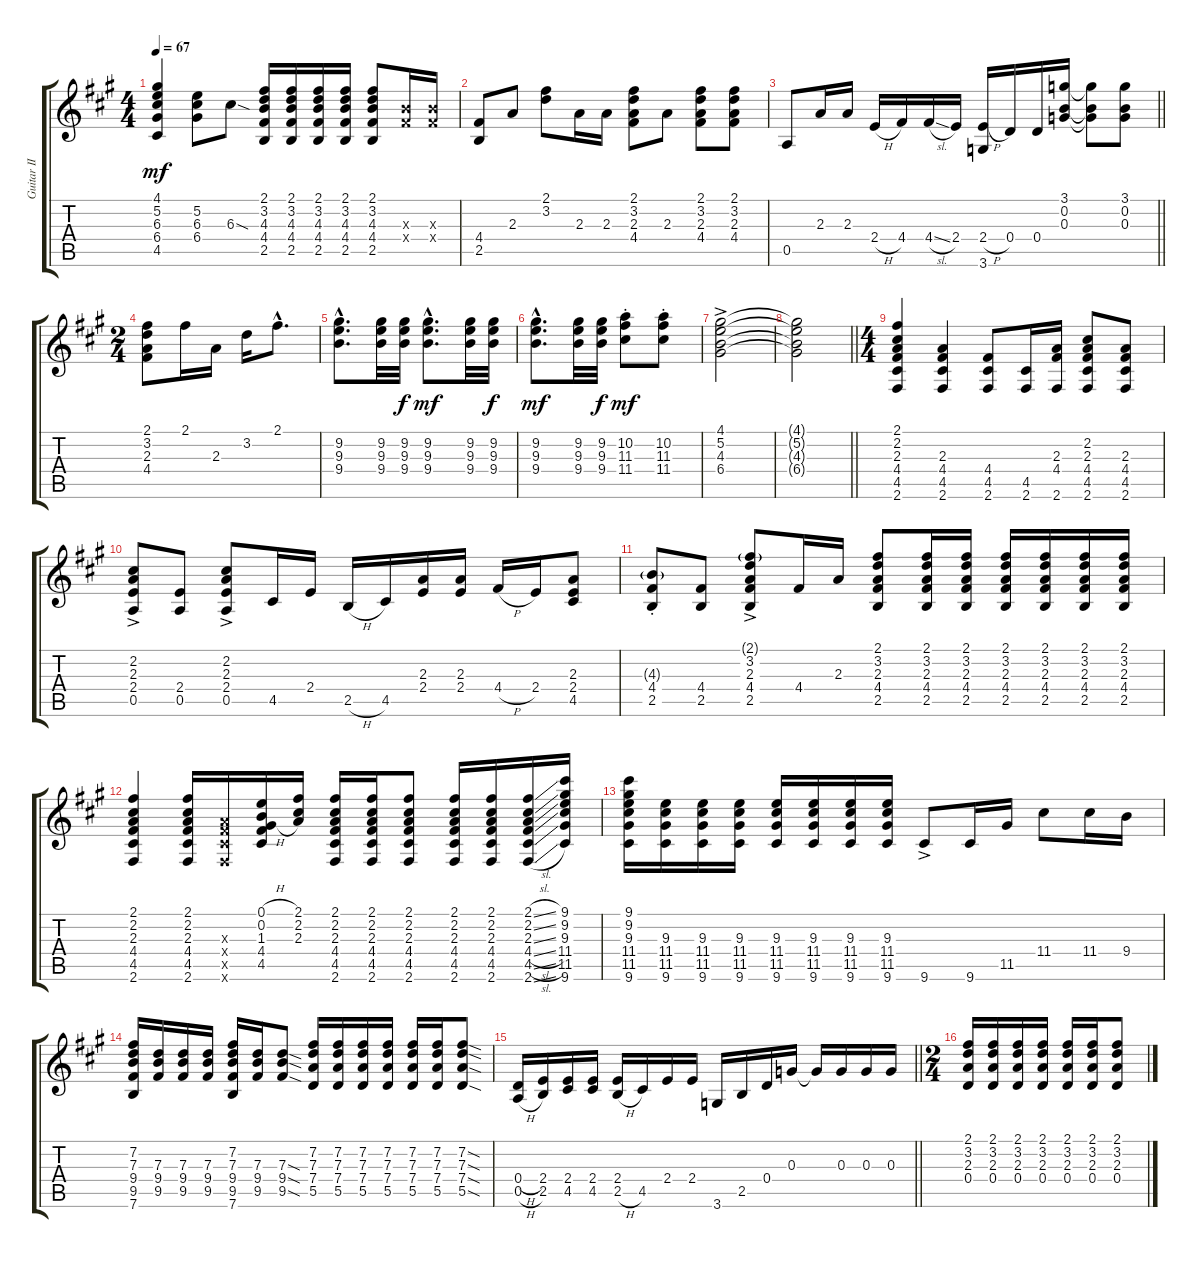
\track ("Guitar II - Duane Allman" "Guitar II ") {instrument overdrivenguitar}
\staff {score tabs}
\tuning (E4 B3 G3 D3 A2 E2) {hide}
\ts (4 4)
\tempo 67
\clef g2
\ks a
(4.1 5.2 6.3 6.4 4.5).4{dy mf} (5.2 6.3 6.4).8 6.3{sod}.8 (2.1 3.2 4.3 4.4 2.5).16 (2.1 3.2 4.3 4.4 2.5).16 (2.1 3.2 4.3 4.4 2.5).16 (2.1 3.2 4.3 4.4 2.5).16 (2.1 3.2 4.3 4.4 2.5).8 (4.3{x} 4.4{x}).16 (4.3{x} 4.4{x}).16 |
(4.4 2.5).8 2.3.8 (2.1 3.2).8 2.3.16 2.3.16 (2.1 3.2 2.3 4.4).8 2.3.8 (2.1 3.2 2.3 4.4).8 (2.1 3.2 2.3 4.4).8 |
\barLineRight lightlight
0.5.8 2.3.16 2.3.16 2.4{h}.16 4.4.16 4.4{sl}.16 2.4.16 (2.4{h} 3.6).16 0.4.16 0.4.16 (3.1 0.2 0.3).16 (3.1{t} 0.2{t} 0.3{t}).8 (3.1 0.2 0.3).8 |
\ts (2 4)
(2.1 3.2 2.3 4.4).8 2.1.16 2.3.16 3.2.16 2.1{hac}.8{d} |
(9.2{hac} 9.3{hac} 9.4{hac}).8{d} (9.2 9.3 9.4).32 (9.2 9.3 9.4).32{dy f} (9.2{hac} 9.3{hac} 9.4{hac}).8{d dy mf} (9.2 9.3 9.4).32 (9.2 9.3 9.4).32{dy f} |
(9.2{hac} 9.3{hac} 9.4{hac}).8{d dy mf} (9.2 9.3 9.4).32 (9.2 9.3 9.4).32{dy f} (10.2{st} 11.3{st} 11.4{st}).8{dy mf} (10.2{st} 11.3{st} 11.4{st}).8 |
(4.1{ac} 5.2{ac} 4.3{ac} 6.4{ac}).2 |
\barLineRight lightlight
(4.1{t} 5.2{t} 4.3{t} 6.4{t}).2 |
\ts (4 4)
(2.1 2.2 2.3 4.4 4.5 2.6).4 (2.3 4.4 4.5 2.6).4 (4.4 4.5 2.6).8 (4.5 2.6).16 (2.3 4.4 2.6).16 (2.2 2.3 4.4 4.5 2.6).8 (2.3 4.4 4.5 2.6).8 |
(2.2{ac} 2.3{ac} 2.4{ac} 0.5{ac}).8 (2.4 0.5).8 (2.2{ac} 2.3{ac} 2.4{ac} 0.5{ac}).8 4.5.16 2.4.16 2.5{h}.16 4.5.16 (2.3 2.4).16 (2.3 2.4).16 4.4{h}.16 2.4.16 (2.3 2.4 4.5).8 |
(4.3{g st} 4.4{st} 2.5{st}).8 (4.4 2.5).8 (2.1{g ac} 3.2{ac} 2.3{ac} 4.4{ac} 2.5{ac}).8 4.4.16 2.3.16 (2.1 3.2 2.3 4.4 2.5).8 (2.1 3.2 2.3 4.4 2.5).16 (2.1 3.2 2.3 4.4 2.5).16 (2.1 3.2 2.3 4.4 2.5).16 (2.1 3.2 2.3 4.4 2.5).16 (2.1 3.2 2.3 4.4 2.5).16 (2.1 3.2 2.3 4.4 2.5).16 |
(2.1 2.2 2.3 4.4 4.5 2.6).4 (2.1 2.2 2.3 4.4 4.5 2.6).16 (2.3{x} 4.4{x} 4.5{x} 2.6{x}).16 (0.1{h} 0.2{h} 1.3{h} 4.4 4.5).16 (2.1 2.2 2.3).16 (2.1 2.2 2.3 4.4 4.5 2.6).16 (2.1 2.2 2.3 4.4 4.5 2.6).16 (2.1 2.2 2.3 4.4 4.5 2.6).8 (2.1 2.2 2.3 4.4 4.5 2.6).16 (2.1 2.2 2.3 4.4 4.5 2.6).16 (2.1{sl} 2.2{sl} 2.3{sl} 4.4{sl} 4.5{sl} 2.6{sl}).16 (9.1 9.2 9.3 11.4 11.5 9.6).16 |
(9.1 9.2 9.3 11.4 11.5 9.6).16 (9.3 11.4 11.5 9.6).16 (9.3 11.4 11.5 9.6).16 (9.3 11.4 11.5 9.6).16 (9.3 11.4 11.5 9.6).16 (9.3 11.4 11.5 9.6).16 (9.3 11.4 11.5 9.6).16 (9.3 11.4 11.5 9.6).16 9.6{ac}.8 9.6.16 11.5.16 11.4.8 11.4.16 9.4.16 |
(7.2 7.3 9.4 9.5 7.6).16 (7.3 9.4 9.5).16 (7.3 9.4 9.5).16 (7.3 9.4 9.5).16 (7.2 7.3 9.4 9.5 7.6).16 (7.3 9.4 9.5).16 (7.3{sod} 9.4{sod} 9.5{sod}).8 (7.2 7.3 7.4 5.5).16 (7.2 7.3 7.4 5.5).16 (7.2 7.3 7.4 5.5).16 (7.2 7.3 7.4 5.5).16 (7.2 7.3 7.4 5.5).16 (7.2 7.3 7.4 5.5).16 (7.2{sod} 7.3{sod} 7.4{sod} 5.5{sod}).8 |
\barLineRight lightlight
(0.4{h} 0.5{h}).16 (2.4 2.5).16 (2.4 4.5).16 (2.4 4.5).16 (2.4 2.5{h}).16 4.5.16 2.4.16 2.4.16 3.6.16 2.5.16 0.4.16 0.3.16 0.3{t}.16 0.3.16 0.3.16 0.3.16 |
\ts (2 4)
(2.1 3.2 2.3 0.4).16 (2.1 3.2 2.3 0.4).16 (2.1 3.2 2.3 0.4).16 (2.1 3.2 2.3 0.4).16 (2.1 3.2 2.3 0.4).16 (2.1 3.2 2.3 0.4).16 (2.1 3.2 2.3 0.4).8
